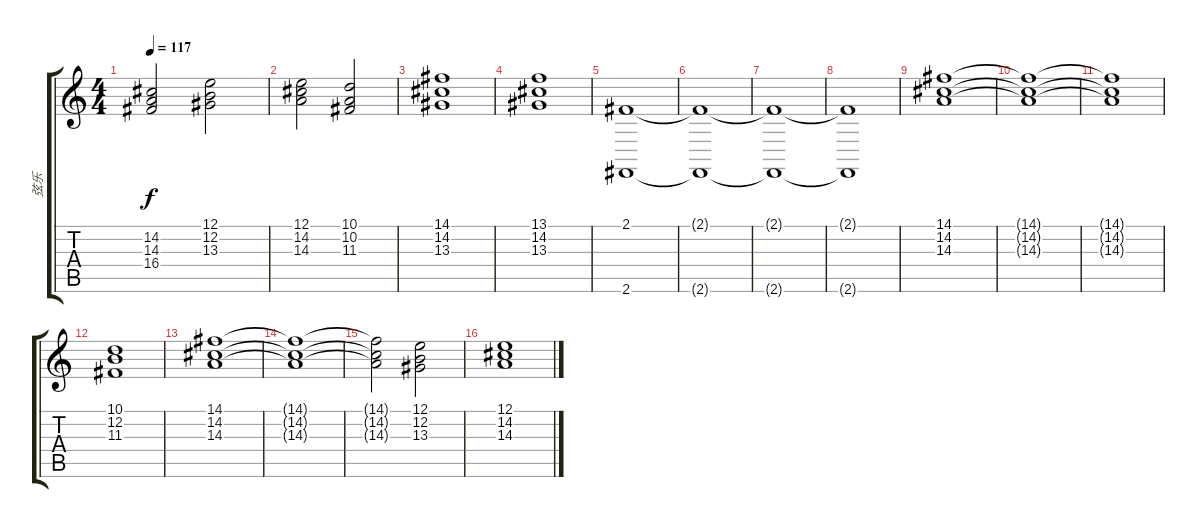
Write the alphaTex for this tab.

\track ("弦乐" "弦乐") {instrument synthstrings1}
\staff {score tabs}
\tuning (E4 B3 G3 D3 A2 E2) {hide}
\ts (4 4)
\tempo 117
\clef g2
\ks c
(14.2 14.3 16.4).2{dy f} (12.1 12.2 13.3).2 |
(12.1 14.2 14.3).2 (10.1 10.2 11.3).2 |
(14.1 14.2 13.3).1 |
(13.1 14.2 13.3).1 |
(2.1 2.6).1 |
(2.1{t} 2.6{t}).1 |
(2.1{t} 2.6{t}).1 |
(2.1{t} 2.6{t}).1 |
(14.1 14.2 14.3).1 |
(14.1{t} 14.2{t} 14.3{t}).1 |
(14.1{t} 14.2{t} 14.3{t}).1 |
(10.1 12.2 11.3).1 |
(14.1 14.2 14.3).1 |
(14.1{t} 14.2{t} 14.3{t}).1 |
(14.1{t} 14.2{t} 14.3{t}).2 (12.1 12.2 13.3).2 |
(12.1 14.2 14.3).1
